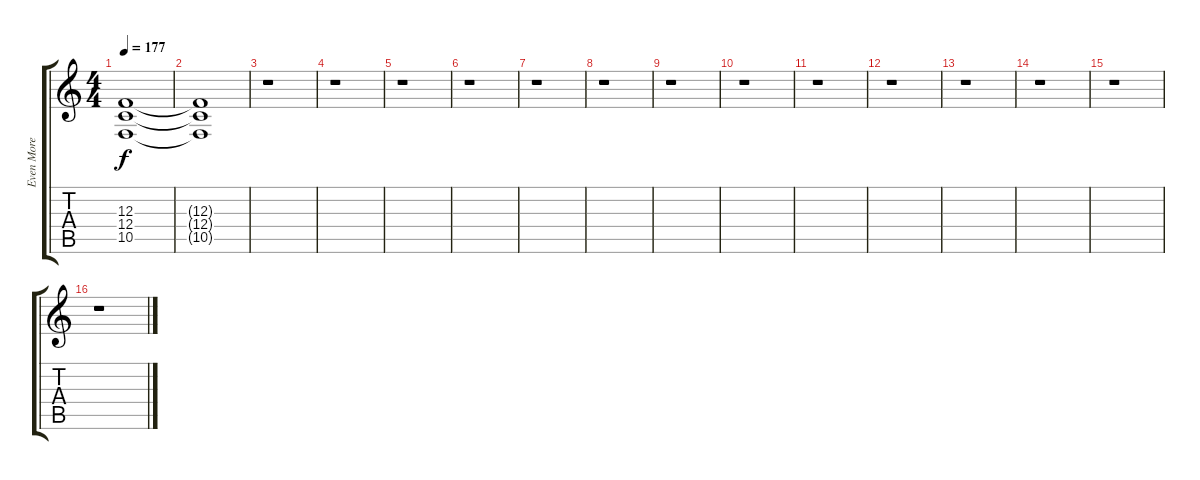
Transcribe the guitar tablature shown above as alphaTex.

\track ("Even More Keys" "Even More ") {instrument tremolostrings}
\staff {score tabs}
\tuning (D4 A3 F3 C3 G2 D2) {hide}
\ts (4 4)
\tempo 177
\clef g2
\ks c
(12.3 12.4 10.5).1{dy f} |
(12.3{t} 12.4{t} 10.5{t}).1 |
r.1 |
r.1 |
r.1 |
r.1 |
r.1 |
r.1 |
r.1 |
r.1 |
r.1 |
r.1 |
r.1 |
r.1 |
r.1 |
r.1
